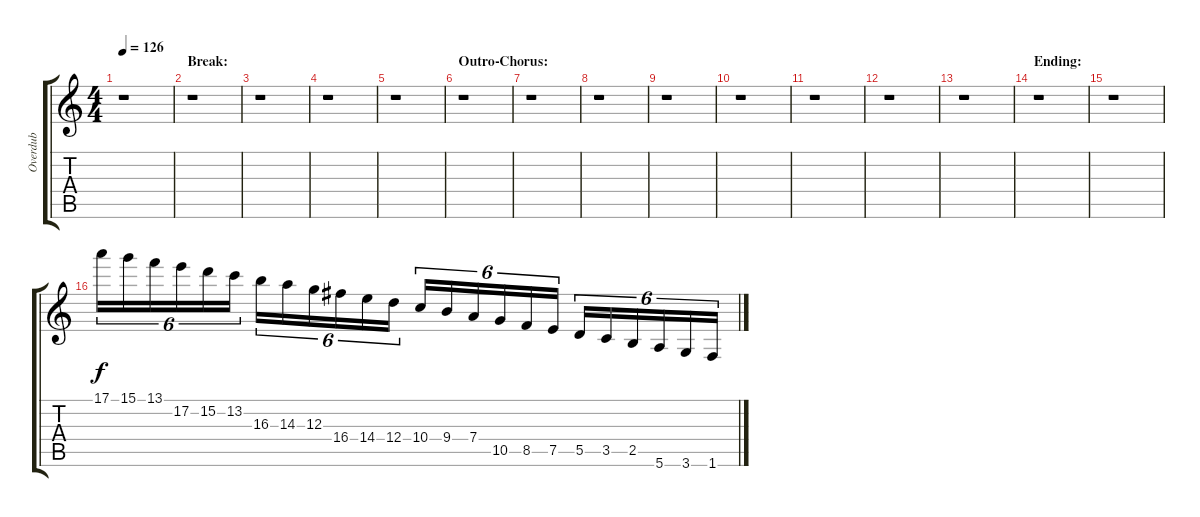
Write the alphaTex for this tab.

\track ("Overdub" "Overdub") {instrument distortionguitar}
\staff {score tabs}
\tuning (E4 B3 G3 D3 A2 E2) {hide}
\ts (4 4)
\tempo 126
\clef g2
\ks c
r.1{dy f} |
\section ("" "Break:")
r.1 |
r.1 |
r.1 |
r.1 |
\section ("" "Outro-Chorus:")
r.1 |
r.1 |
r.1 |
r.1 |
r.1 |
r.1 |
r.1 |
r.1 |
\section ("" "Ending:")
r.1 |
r.1 |
17.1.16{tu (6 4)} 15.1.16{tu (6 4)} 13.1.16{tu (6 4)} 17.2.16{tu (6 4)} 15.2.16{tu (6 4)} 13.2.16{tu (6 4)} 16.3.16{tu (6 4)} 14.3.16{tu (6 4)} 12.3.16{tu (6 4)} 16.4.16{tu (6 4)} 14.4.16{tu (6 4)} 12.4.16{tu (6 4)} 10.4.16{tu (6 4)} 9.4.16{tu (6 4)} 7.4.16{tu (6 4)} 10.5.16{tu (6 4)} 8.5.16{tu (6 4)} 7.5.16{tu (6 4)} 5.5.16{tu (6 4)} 3.5.16{tu (6 4)} 2.5.16{tu (6 4)} 5.6.16{tu (6 4)} 3.6.16{tu (6 4)} 1.6.16{tu (6 4)}
